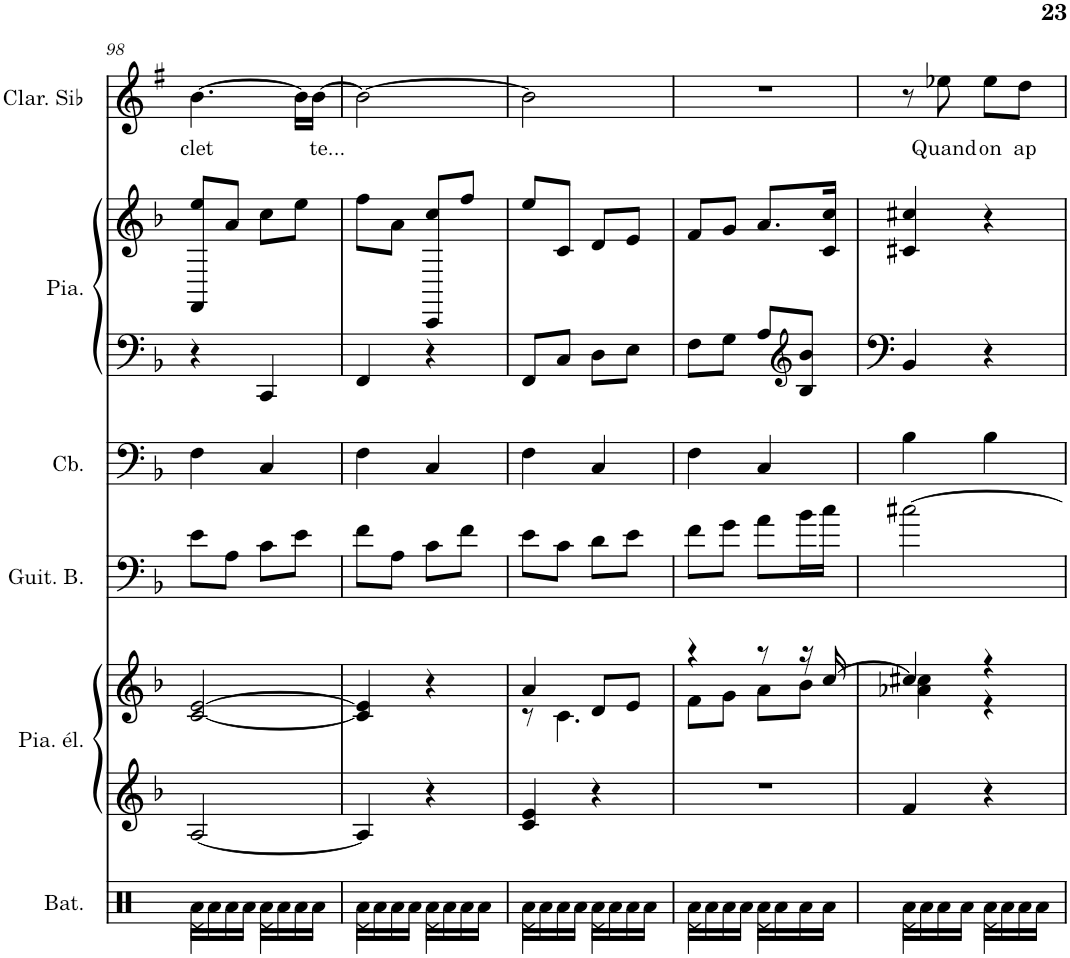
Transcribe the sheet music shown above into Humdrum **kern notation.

**kern	**kern	**kern	**kern	**kern	**kern	**kern	**kern	**text
*part6	*part5	*part5	*part4	*part3	*part2	*part2	*part1	*part1
*staff8	*staff7	*staff6	*staff5	*staff4	*staff3	*staff2	*staff1	*staff1
*I"Batterie, Drums	*I"Piano électrique, Electric Piano 1	*	*I"Guitare Basse	*I"Contrebasse, Acoustic Bass	*I"Piano, Acoustic Grand Piano	*	*I"Clarinette en Sib	*
*I'Bat.	*I'Pia. él.	*	*I'Guit. B.	*I'Cb.	*I'Pia.	*	*I'Clar. Sib	*
!!LO:PB:g=z
*clefX	*clefF4	*clefG2	*clefF4	*clefF4	*clefG2	*clefG2	*clefG2	*
*	*	*	*Trd7c12	*Trd7c12	*	*	*Trd1c2	*
*k[]	*k[b-]	*k[b-]	*k[b-]	*k[b-]	*k[b-]	*k[b-]	*k[f#]	*
*M2/4	*M2/4	*M2/4	*M2/4	*M2/4	*M2/4	*M2/4	*M2/4	*
=98	=98	=98	=98	=98	=98	=98	=98	=98
*^	*	*	*	*	*	*	*	*
!	!	!	!	!	!	!	!	!	!LO:LY:b
16Ra\LL	4Rd\	[2A/	[2c/ [2e/	8e\L	4F\	4r	8FF/ 8ee/L	[4.b\	clet
16Ra\	.	.	.	.	.	.	.	.	.
16Ra\	.	.	.	8A\J	.	.	8a/J	.	.
16Ra\JJ	.	.	.	.	.	.	.	.	.
16Ra\LL	4Rd\	.	.	8c\L	4C/	4CC/	8cc\L	.	.
16Ra\	.	.	.	.	.	.	.	.	.
16Ra\	.	.	.	8e\J	.	.	8ee\J	16b\LL]	.
!	!	!	!	!	!	!	!	!	!LO:LY:b
16Ra\JJ	.	.	.	.	.	.	.	[16b\JJ	te...
=99	=99	=99	=99	=99	=99	=99	=99	=99	=99
16Ra\LL	4Rd\	4A/]	4c/] 4e/]	8f\L	4F\	4FF/	8ff\L	2b\_	.
16Ra\	.	.	.	.	.	.	.	.	.
16Ra\	.	.	.	8A\J	.	.	8a\J	.	.
16Ra\JJ	.	.	.	.	.	.	.	.	.
16Ra\LL	4Rd\	4r	4r	8c\L	4C/	4r	8CC/ 8cc/L	.	.
16Ra\	.	.	.	.	.	.	.	.	.
16Ra\	.	.	.	8f\J	.	.	8ff/J	.	.
16Ra\JJ	.	.	.	.	.	.	.	.	.
=100	=100	=100	=100	=100	=100	=100	=100	=100	=100
*	*	*	*^	*	*	*	*	*	*
16Ra\LL	4Rd\	4c/ 4e/	4a/	8r	8e\L	4F\	8FF/L	8ee/L	2b\]	.
16Ra\	.	.	.	.	.	.	.	.	.	.
16Ra\	.	.	.	4.c\	8c\J	.	8C/J	8c/J	.	.
16Ra\JJ	.	.	.	.	.	.	.	.	.	.
16Ra\LL	4Rd\	4r	8d/L	.	8d\L	4C/	8D\L	8d/L	.	.
16Ra\	.	.	.	.	.	.	.	.	.	.
16Ra\	.	.	8e/J	.	8e\J	.	8E\J	8e/J	.	.
16Ra\JJ	.	.	.	.	.	.	.	.	.	.
=101	=101	=101	=101	=101	=101	=101	=101	=101	=101	=101
16Ra\LL	4Rd\	2r	4r	8f\L	8f\L	4F\	8F\L	8f/L	2r	.
16Ra\	.	.	.	.	.	.	.	.	.	.
16Ra\	.	.	.	8g\J	8g\J	.	8G\J	8g/J	.	.
16Ra\JJ	.	.	.	.	.	.	.	.	.	.
16Ra\LL	4Rd\	.	8r	8a\L	8a\L	4C/	8A/L	8.a/L	.	.
16Ra\	.	.	.	.	.	.	.	.	.	.
*	*	*	*	*	*	*	*clefG2	*	*	*
16Ra\	.	.	16r	8b-\J	16b-\L	.	8B-/ 8b-/J	.	.	.
16Ra\JJ	.	.	[16cc/	.	16cc\JJ	.	.	16c/ 16cc/Jk	.	.
=102	=102	=102	=102	=102	=102	=102	=102	=102	=102	=102
16Ra\LL	4Rd\	4f/	4cc/]	4a-X\ 4cc#X\	[2cc#X\	4B-\	4BB-/	4c#X/ 4cc#X/	8r	.
16Ra\	.	.	.	.	.	.	.	.	.	.
!	!	!	!	!	!	!	!	!	!	!LO:LY:b
16Ra\	.	.	.	.	.	.	.	.	8ee-X\	Quand
16Ra\JJ	.	.	.	.	.	.	.	.	.	.
!	!	!	!	!	!	!	!	!	!	!LO:LY:b
16Ra\LL	4Rd\	4r	4r	4r	.	4B-\	4r	4r	8ee-\L	on
16Ra\	.	.	.	.	.	.	.	.	.	.
!	!	!	!	!	!	!	!	!	!	!LO:LY:b
16Ra\	.	.	.	.	.	.	.	.	8dd\J	ap
16Ra\JJ	.	.	.	.	.	.	.	.	.	.
*v	*v	*	*v	*v	*	*	*	*	*	*
=	=	=	=	=	=	=	=	=
*-	*-	*-	*-	*-	*-	*-	*-	*-
